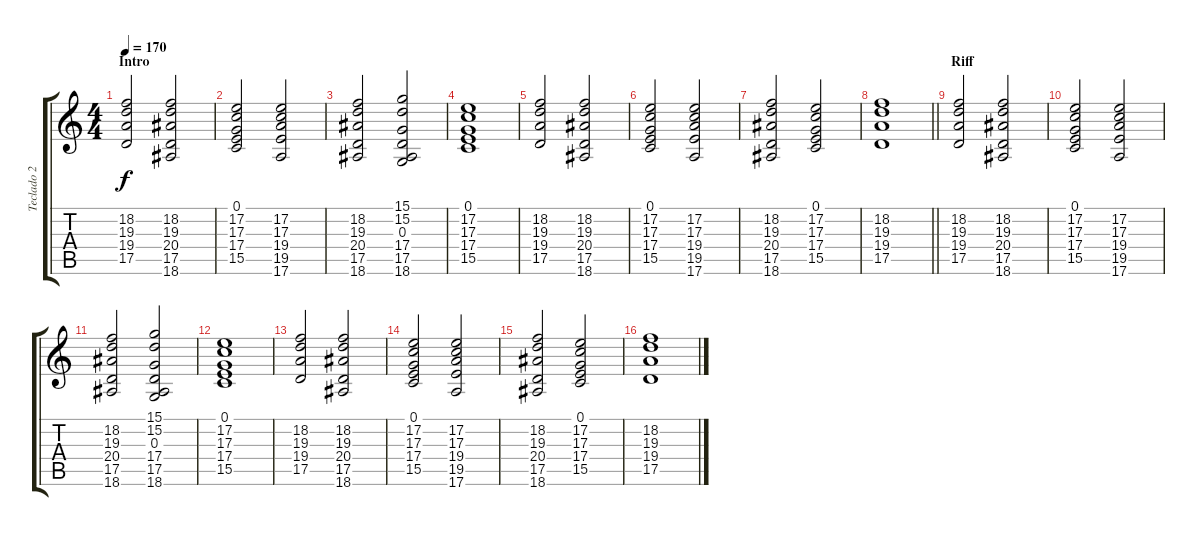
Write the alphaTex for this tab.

\track ("Teclado 2" "Teclado 2") {instrument tremolostrings}
\staff {score tabs}
\tuning (E4 B3 G3 D3 A2 E2) {hide}
\ts (4 4)
\section ("" "Intro")
\tempo 170
\clef g2
\ks c
(18.2 19.3 19.4 17.5).2{dy f} (18.2 19.3 20.4 17.5 18.6).2 |
(0.1 17.2 17.3 17.4 15.5).2 (17.2 17.3 19.4 19.5 17.6).2 |
(18.2 19.3 20.4 17.5 18.6).2 (15.1 15.2 0.3 17.4 17.5 18.6).2 |
(0.1 17.2 17.3 17.4 15.5).1 |
(18.2 19.3 19.4 17.5).2 (18.2 19.3 20.4 17.5 18.6).2 |
(0.1 17.2 17.3 17.4 15.5).2 (17.2 17.3 19.4 19.5 17.6).2 |
(18.2 19.3 20.4 17.5 18.6).2 (0.1 17.2 17.3 17.4 15.5).2 |
\barLineRight lightlight
(18.2 19.3 19.4 17.5).1 |
\section ("" "Riff")
(18.2 19.3 19.4 17.5).2 (18.2 19.3 20.4 17.5 18.6).2 |
(0.1 17.2 17.3 17.4 15.5).2 (17.2 17.3 19.4 19.5 17.6).2 |
(18.2 19.3 20.4 17.5 18.6).2 (15.1 15.2 0.3 17.4 17.5 18.6).2 |
(0.1 17.2 17.3 17.4 15.5).1 |
(18.2 19.3 19.4 17.5).2 (18.2 19.3 20.4 17.5 18.6).2 |
(0.1 17.2 17.3 17.4 15.5).2 (17.2 17.3 19.4 19.5 17.6).2 |
(18.2 19.3 20.4 17.5 18.6).2 (0.1 17.2 17.3 17.4 15.5).2 |
(18.2 19.3 19.4 17.5).1
